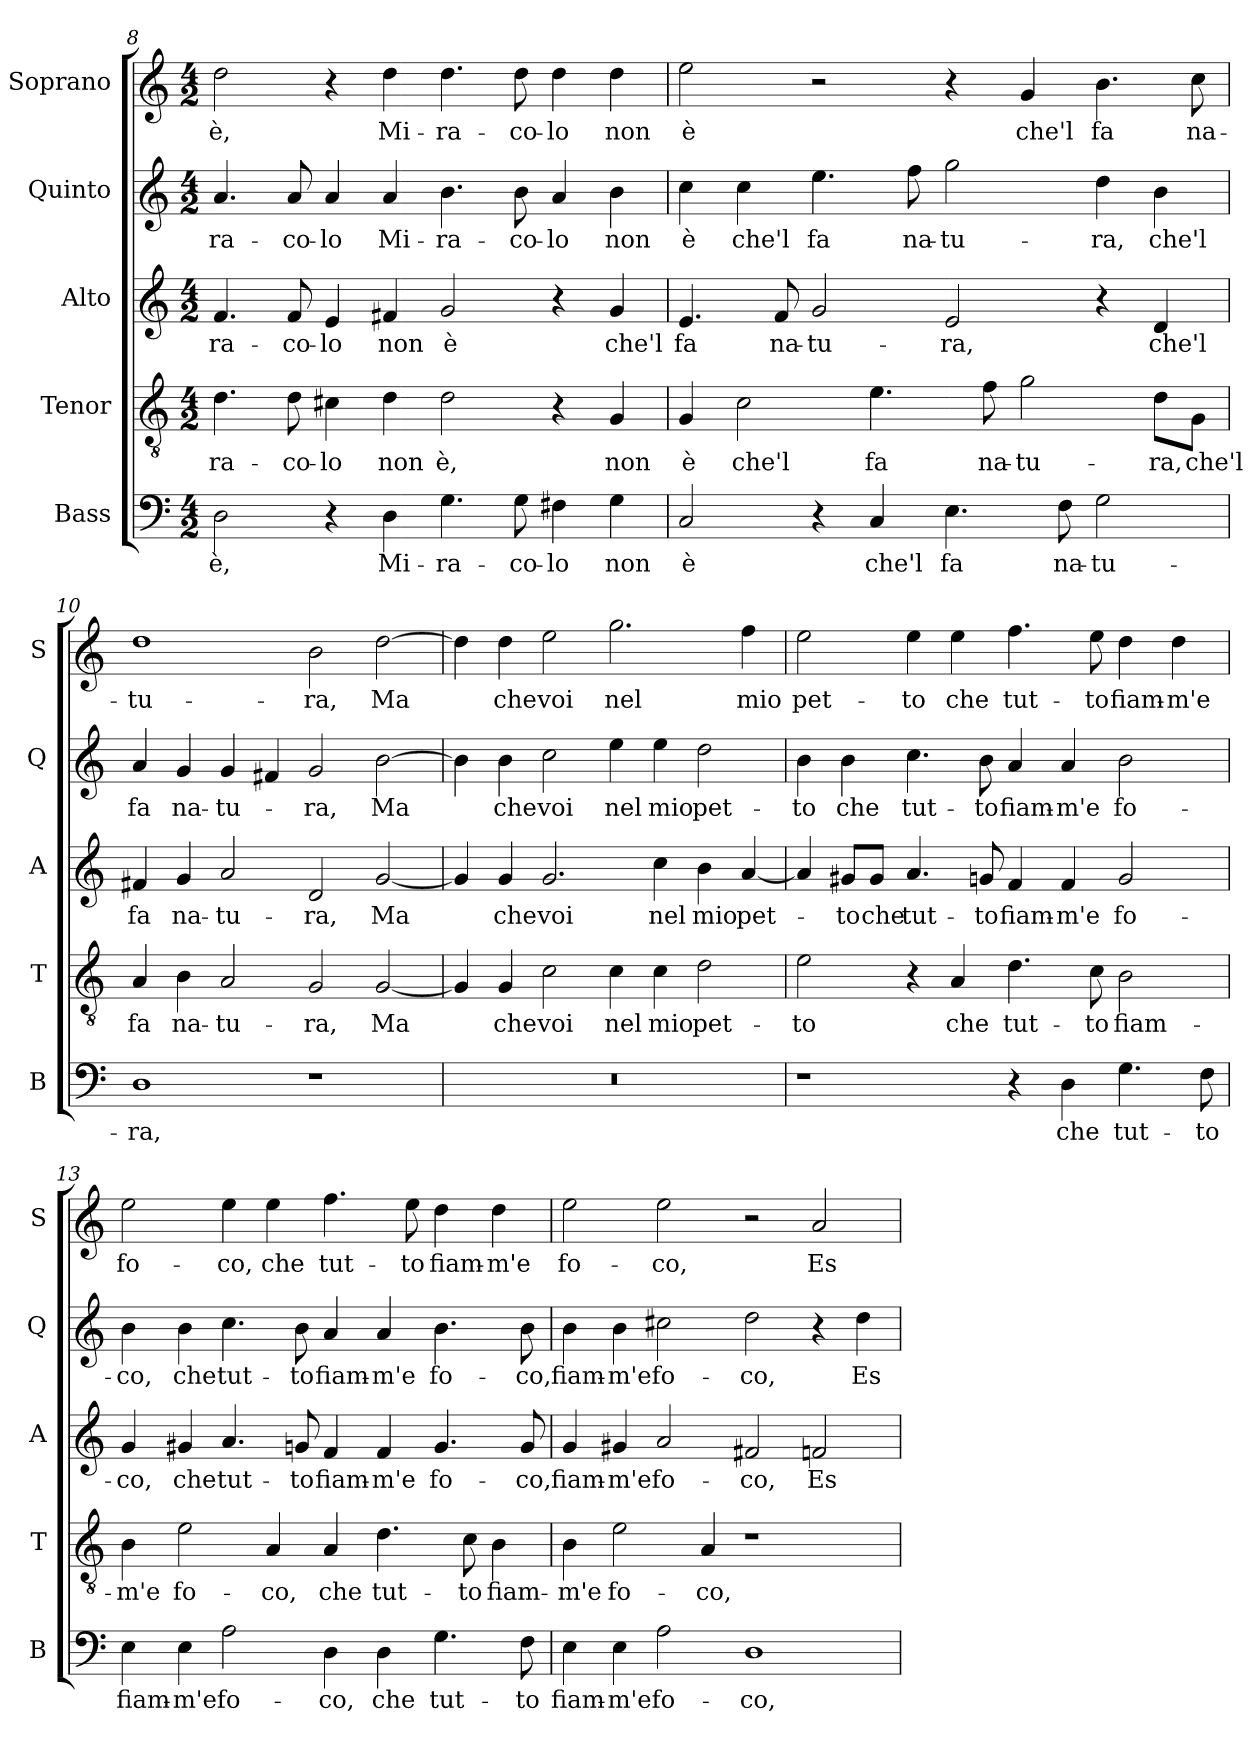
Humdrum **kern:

**kern	**text	**kern	**text	**kern	**text	**kern	**text	**kern	**text
*part5	*part5	*part4	*part4	*part3	*part3	*part2	*part2	*part1	*part1
*staff5	*staff5	*staff4	*staff4	*staff3	*staff3	*staff2	*staff2	*staff1	*staff1
*I"Bass	*	*I"Tenor	*	*I"Alto	*	*I"Quinto	*	*I"Soprano	*
*I'B	*	*I'T	*	*I'A	*	*I'Q	*	*I'S	*
*clefF4	*	*clefGv2	*	*clefG2	*	*clefG2	*	*clefG2	*
*k[]	*	*k[]	*	*k[]	*	*k[]	*	*k[]	*
*C:	*	*C:	*	*C:	*	*C:	*	*C:	*
*M4/2	*	*M4/2	*	*M4/2	*	*M4/2	*	*M4/2	*
=8	=8	=8	=8	=8	=8	=8	=8	=8	=8
!	!LO:LY:b	!	!LO:LY:b	!	!LO:LY:b	!	!LO:LY:b	!	!LO:LY:b
2D\	è,	4.d\	-ra-	4.f/	-ra-	4.a/	-ra-	2dd\	è,
!	!	!	!LO:LY:b	!	!LO:LY:b	!	!LO:LY:b	!	!
.	.	8d\	-co-	8f/	-co-	8a/	-co-	.	.
!	!	!	!LO:LY:b	!	!LO:LY:b	!	!LO:LY:b	!	!
4r	.	4c#X\	-lo	4e/	-lo	4a/	-lo	4r	.
!	!LO:LY:b	!	!LO:LY:b	!	!LO:LY:b	!	!LO:LY:b	!	!LO:LY:b
4D\	Mi-	4d\	non	4f#X/	non	4a/	Mi-	4dd\	Mi-
!	!LO:LY:b	!	!LO:LY:b	!	!LO:LY:b	!	!LO:LY:b	!	!LO:LY:b
4.G\	-ra-	2d\	è,	2g/	è	4.b\	-ra-	4.dd\	-ra-
!	!LO:LY:b	!	!	!	!	!	!LO:LY:b	!	!LO:LY:b
8G\	-co-	.	.	.	.	8b\	-co-	8dd\	-co-
!	!LO:LY:b	!	!	!	!	!	!LO:LY:b	!	!LO:LY:b
4F#X\	-lo	4r	.	4r	.	4a/	-lo	4dd\	-lo
!	!LO:LY:b	!	!LO:LY:b	!	!LO:LY:b	!	!LO:LY:b	!	!LO:LY:b
4G\	non	4G/	non	4g/	che'l	4b\	non	4dd\	non
=9	=9	=9	=9	=9	=9	=9	=9	=9	=9
!	!LO:LY:b	!	!LO:LY:b	!	!LO:LY:b	!	!LO:LY:b	!	!LO:LY:b
2C/	è	4G/	è	4.e/	fa	4cc\	è	2ee\	è
!	!	!	!LO:LY:b	!	!	!	!LO:LY:b	!	!
.	.	2c\	che'l	.	.	4cc\	che'l	.	.
!	!	!	!	!	!LO:LY:b	!	!	!	!
.	.	.	.	8f/	na-	.	.	.	.
!	!	!	!	!	!LO:LY:b	!	!LO:LY:b	!	!
4r	.	.	.	2g/	-tu-	4.ee\	fa	2r	.
!	!LO:LY:b	!	!LO:LY:b	!	!	!	!	!	!
4C/	che'l	4.e\	fa	.	.	.	.	.	.
!	!	!	!	!	!	!	!LO:LY:b	!	!
.	.	.	.	.	.	8ff\	na-	.	.
!	!LO:LY:b	!	!	!	!LO:LY:b	!	!LO:LY:b	!	!
4.E\	fa	.	.	2e/	-ra,	2gg\	-tu-	4r	.
!	!	!	!LO:LY:b	!	!	!	!	!	!
.	.	8f\	na-	.	.	.	.	.	.
!	!	!	!LO:LY:b	!	!	!	!	!	!LO:LY:b
.	.	2g\	-tu-	.	.	.	.	4g/	che'l
!	!LO:LY:b	!	!	!	!	!	!	!	!
8F\	na-	.	.	.	.	.	.	.	.
!	!LO:LY:b	!	!	!	!	!	!LO:LY:b	!	!LO:LY:b
2G\	-tu-	.	.	4r	.	4dd\	-ra,	4.b\	fa
!	!	!	!LO:LY:b	!	!LO:LY:b	!	!LO:LY:b	!	!
.	.	8d\L	-ra,	4d/	che'l	4b\	che'l	.	.
!	!	!	!LO:LY:b	!	!	!	!	!	!LO:LY:b
.	.	8G\J	che'l	.	.	.	.	8cc\	na-
!!LO:LB:g=z
=10	=10	=10	=10	=10	=10	=10	=10	=10	=10
!	!LO:LY:b	!	!LO:LY:b	!	!LO:LY:b	!	!LO:LY:b	!	!LO:LY:b
1D	-ra,	4A/	fa	4f#X/	fa	4a/	fa	1dd	-tu-
!	!	!	!LO:LY:b	!	!LO:LY:b	!	!LO:LY:b	!	!
.	.	4B\	na-	4g/	na-	4g/	na-	.	.
!	!	!	!LO:LY:b	!	!LO:LY:b	!	!LO:LY:b	!	!
.	.	2A/	-tu-	2a/	-tu-	4g/	-tu-	.	.
.	.	.	.	.	.	4f#X/	.	.	.
!	!	!	!LO:LY:b	!	!LO:LY:b	!	!LO:LY:b	!	!LO:LY:b
1r	.	2G/	-ra,	2d/	-ra,	2g/	-ra,	2b\	-ra,
!	!	!	!LO:LY:b	!	!LO:LY:b	!	!LO:LY:b	!	!LO:LY:b
.	.	[2G/	Ma	[2g/	Ma	[2b\	Ma	[2dd\	Ma
=11	=11	=11	=11	=11	=11	=11	=11	=11	=11
0r	.	4G/]	.	4g/]	.	4b\]	.	4dd\]	.
!	!	!	!LO:LY:b	!	!LO:LY:b	!	!LO:LY:b	!	!LO:LY:b
.	.	4G/	che	4g/	che	4b\	che	4dd\	che
!	!	!	!LO:LY:b	!	!LO:LY:b	!	!LO:LY:b	!	!LO:LY:b
.	.	2c\	voi	2.g/	voi	2cc\	voi	2ee\	voi
!	!	!	!LO:LY:b	!	!	!	!LO:LY:b	!	!LO:LY:b
.	.	4c\	nel	.	.	4ee\	nel	2.gg\	nel
!	!	!	!LO:LY:b	!	!LO:LY:b	!	!LO:LY:b	!	!
.	.	4c\	mio	4cc\	nel	4ee\	mio	.	.
!	!	!	!LO:LY:b	!	!LO:LY:b	!	!LO:LY:b	!	!
.	.	2d\	pet-	4b\	mio	2dd\	pet-	.	.
!	!	!	!	!	!LO:LY:b	!	!	!	!LO:LY:b
.	.	.	.	[4a/	pet-	.	.	4ff\	mio
=12	=12	=12	=12	=12	=12	=12	=12	=12	=12
!	!	!	!LO:LY:b	!	!	!	!LO:LY:b	!	!LO:LY:b
1r	.	2e\	-to	4a/]	.	4b\	-to	2ee\	pet-
!	!	!	!	!	!LO:LY:b	!	!LO:LY:b	!	!
.	.	.	.	8g#X/L	-to	4b\	che	.	.
!	!	!	!	!	!LO:LY:b	!	!	!	!
.	.	.	.	8g#/J	che	.	.	.	.
!	!	!	!	!	!LO:LY:b	!	!LO:LY:b	!	!LO:LY:b
.	.	4r	.	4.a/	tut-	4.cc\	tut-	4ee\	-to
!	!	!	!LO:LY:b	!	!	!	!	!	!LO:LY:b
.	.	4A/	che	.	.	.	.	4ee\	che
!	!	!	!	!	!LO:LY:b	!	!LO:LY:b	!	!
.	.	.	.	8gn/	-to	8b\	-to	.	.
!	!	!	!LO:LY:b	!	!LO:LY:b	!	!LO:LY:b	!	!LO:LY:b
4r	.	4.d\	tut-	4f/	fiam-	4a/	fiam-	4.ff\	tut-
!	!LO:LY:b	!	!	!	!LO:LY:b	!	!LO:LY:b	!	!
4D\	che	.	.	4f/	-m'e	4a/	-m'e	.	.
!	!	!	!LO:LY:b	!	!	!	!	!	!LO:LY:b
.	.	8c\	-to	.	.	.	.	8ee\	-to
!	!LO:LY:b	!	!LO:LY:b	!	!LO:LY:b	!	!LO:LY:b	!	!LO:LY:b
4.G\	tut-	2B\	fiam-	2g/	fo-	2b\	fo-	4dd\	fiam-
!	!	!	!	!	!	!	!	!	!LO:LY:b
.	.	.	.	.	.	.	.	4dd\	-m'e
!	!LO:LY:b	!	!	!	!	!	!	!	!
8F\	-to	.	.	.	.	.	.	.	.
!!LO:LB:g=z
=13	=13	=13	=13	=13	=13	=13	=13	=13	=13
!	!LO:LY:b	!	!LO:LY:b	!	!LO:LY:b	!	!LO:LY:b	!	!LO:LY:b
4E\	fiam-	4B\	-m'e	4g/	-co,	4b\	-co,	2ee\	fo-
!	!LO:LY:b	!	!LO:LY:b	!	!LO:LY:b	!	!LO:LY:b	!	!
4E\	-m'e	2e\	fo-	4g#X/	che	4b\	che	.	.
!	!LO:LY:b	!	!	!	!LO:LY:b	!	!LO:LY:b	!	!LO:LY:b
2A\	fo-	.	.	4.a/	tut-	4.cc\	tut-	4ee\	-co,
!	!	!	!LO:LY:b	!	!	!	!	!	!LO:LY:b
.	.	4A/	-co,	.	.	.	.	4ee\	che
!	!	!	!	!	!LO:LY:b	!	!LO:LY:b	!	!
.	.	.	.	8gn/	-to	8b\	-to	.	.
!	!LO:LY:b	!	!LO:LY:b	!	!LO:LY:b	!	!LO:LY:b	!	!LO:LY:b
4D\	-co,	4A/	che	4f/	fiam-	4a/	fiam-	4.ff\	tut-
!	!LO:LY:b	!	!LO:LY:b	!	!LO:LY:b	!	!LO:LY:b	!	!
4D\	che	4.d\	tut-	4f/	-m'e	4a/	-m'e	.	.
!	!	!	!	!	!	!	!	!	!LO:LY:b
.	.	.	.	.	.	.	.	8ee\	-to
!	!LO:LY:b	!	!	!	!LO:LY:b	!	!LO:LY:b	!	!LO:LY:b
4.G\	tut-	.	.	4.g/	fo-	4.b\	fo-	4dd\	fiam-
!	!	!	!LO:LY:b	!	!	!	!	!	!
.	.	8c\	-to	.	.	.	.	.	.
!	!	!	!LO:LY:b	!	!	!	!	!	!LO:LY:b
.	.	4B\	fiam-	.	.	.	.	4dd\	-m'e
!	!LO:LY:b	!	!	!	!LO:LY:b	!	!LO:LY:b	!	!
8F\	-to	.	.	8g/	-co,	8b\	-co,	.	.
=14	=14	=14	=14	=14	=14	=14	=14	=14	=14
!	!LO:LY:b	!	!LO:LY:b	!	!LO:LY:b	!	!LO:LY:b	!	!LO:LY:b
4E\	fiam-	4B\	-m'e	4g/	fiam-	4b\	fiam-	2ee\	fo-
!	!LO:LY:b	!	!LO:LY:b	!	!LO:LY:b	!	!LO:LY:b	!	!
4E\	-m'e	2e\	fo-	4g#X/	-m'e	4b\	-m'e	.	.
!	!LO:LY:b	!	!	!	!LO:LY:b	!	!LO:LY:b	!	!LO:LY:b
2A\	fo-	.	.	2a/	fo-	2cc#X\	fo-	2ee\	-co,
!	!	!	!LO:LY:b	!	!	!	!	!	!
.	.	4A/	-co,	.	.	.	.	.	.
!	!LO:LY:b	!	!	!	!LO:LY:b	!	!LO:LY:b	!	!
1D	-co,	1r	.	2f#X/	-co,	2dd\	-co,	2r	.
!	!	!	!	!	!LO:LY:b	!	!	!	!LO:LY:b
.	.	.	.	2fn/	Es-	4r	.	2a/	Es-
!	!	!	!	!	!	!	!LO:LY:b	!	!
.	.	.	.	.	.	4dd\	Es-	.	.
=	=	=	=	=	=	=	=	=	=
*-	*-	*-	*-	*-	*-	*-	*-	*-	*-
